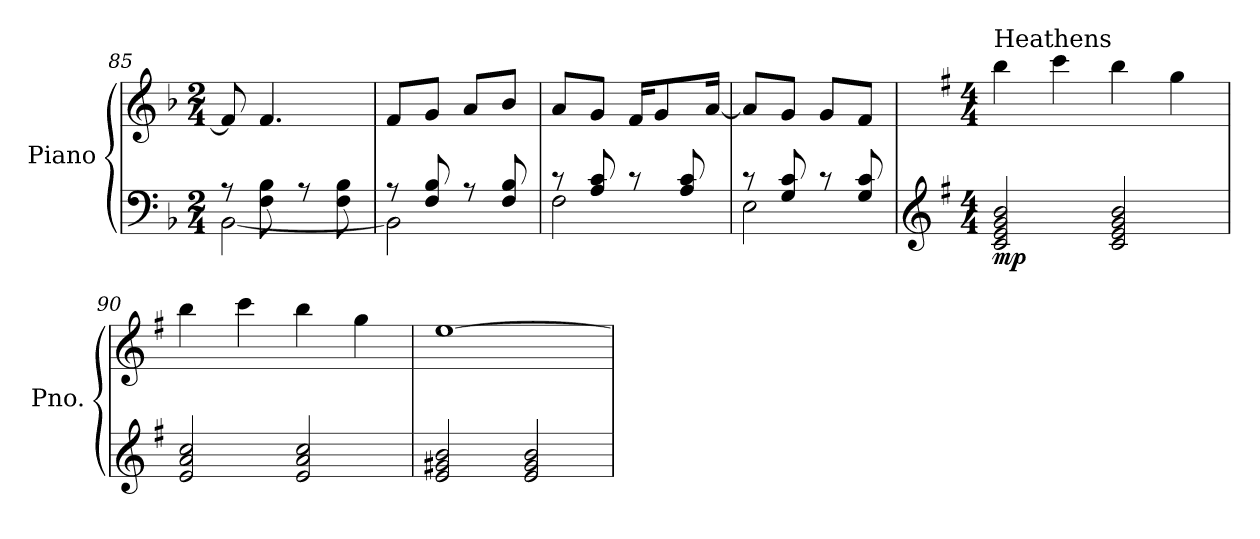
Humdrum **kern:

**kern	**kern	**dynam
*part1	*part1	*part1
*staff2	*staff1	*staff1/2
*I"Piano	*	*
*I'Pno.	*	*
*clefF4	*clefG2	*
*k[b-]	*k[b-]	*
*M2/4	*M2/4	*
=85	=85	=85
*^	*	*
8r	[2BB-\	8f/]	.
8F\ 8B-\	.	4.f/	.
8r	.	.	.
8F\ 8B-\	.	.	.
=86	=86	=86	=86
8r	2BB-\]	8f/L	.
8F/ 8B-/	.	8g/J	.
8r	.	8a/L	.
8F/ 8B-/	.	8b-/J	.
=87	=87	=87	=87
8r	2F\	8a/L	.
8A/ 8c/	.	8g/J	.
8r	.	16f/KL	.
.	.	8g/	.
8A/ 8c/	.	.	.
.	.	[16a/Jk	.
=88	=88	=88	=88
8r	2E\	8a/L]	.
8G/ 8c/	.	8g/J	.
8r	.	8g/L	.
8G/ 8c/	.	8f/J	.
*v	*v	*	*
=89	=89	=89
*clefG2	*	*
*k[f#]	*k[f#]	*
*M4/4	*M4/4	*
*	*MM170	*
!	!LO:TX:a:t=Heathens	!
!	!	!LO:DY:b=2
2c/ 2e/ 2g/ 2b/	4bb\	mp
.	4ccc\	.
2c/ 2e/ 2g/ 2b/	4bb\	.
.	4gg\	.
!!LO:LB:g=z
=90	=90	=90
2e/ 2a/ 2cc/	4bb\	.
.	4ccc\	.
2e/ 2a/ 2cc/	4bb\	.
.	4gg\	.
=91	=91	=91
2e/ 2g#X/ 2b/	[1ee	.
2e/ 2g#/ 2b/	.	.
=	=	=
*-	*-	*-
